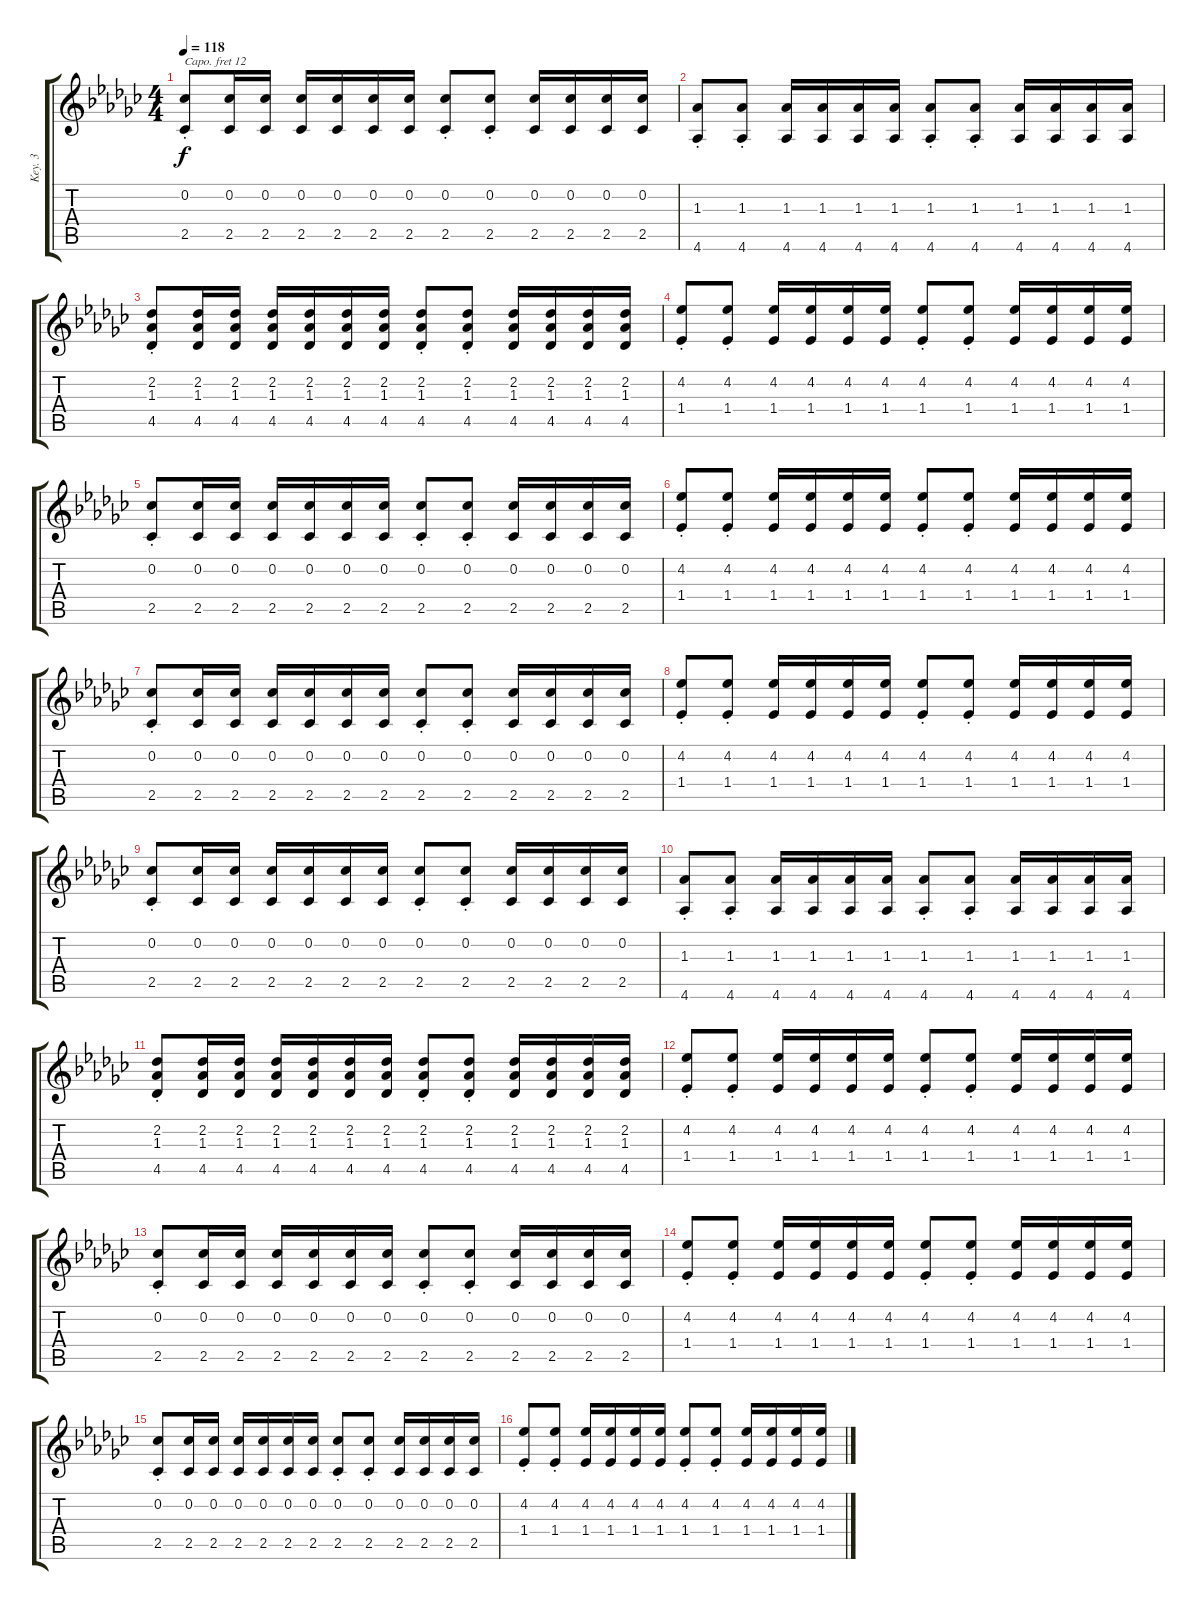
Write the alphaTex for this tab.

\track ("Key. 3" "Key. 3") {instrument stringensemble1}
\staff {score tabs}
\capo 12
\tuning (E4 B3 G3 D3 A2 E2) {hide}
\ts (4 4)
\tempo 118
\clef g2
\ks ebminor
(0.2{st} 2.5{st}).8{dy f} (0.2 2.5).16 (0.2 2.5).16 (0.2 2.5).16 (0.2 2.5).16 (0.2 2.5).16 (0.2 2.5).16 (0.2{st} 2.5{st}).8 (0.2{st} 2.5{st}).8 (0.2 2.5).16 (0.2 2.5).16 (0.2 2.5).16 (0.2 2.5).16 |
(1.3{st} 4.6{st}).8 (1.3{st} 4.6{st}).8 (1.3 4.6).16 (1.3 4.6).16 (1.3 4.6).16 (1.3 4.6).16 (1.3{st} 4.6{st}).8 (1.3{st} 4.6{st}).8 (1.3 4.6).16 (1.3 4.6).16 (1.3 4.6).16 (1.3 4.6).16 |
(2.2{st} 1.3{st} 4.5{st}).8 (2.2 1.3 4.5).16 (2.2 1.3 4.5).16 (2.2 1.3 4.5).16 (2.2 1.3 4.5).16 (2.2 1.3 4.5).16 (2.2 1.3 4.5).16 (2.2{st} 1.3{st} 4.5{st}).8 (2.2{st} 1.3{st} 4.5{st}).8 (2.2 1.3 4.5).16 (2.2 1.3 4.5).16 (2.2 1.3 4.5).16 (2.2 1.3 4.5).16 |
(4.2{st} 1.4{st}).8 (4.2{st} 1.4{st}).8 (4.2 1.4).16 (4.2 1.4).16 (4.2 1.4).16 (4.2 1.4).16 (4.2{st} 1.4{st}).8 (4.2{st} 1.4{st}).8 (4.2 1.4).16 (4.2 1.4).16 (4.2 1.4).16 (4.2 1.4).16 |
(0.2{st} 2.5{st}).8 (0.2 2.5).16 (0.2 2.5).16 (0.2 2.5).16 (0.2 2.5).16 (0.2 2.5).16 (0.2 2.5).16 (0.2{st} 2.5{st}).8 (0.2{st} 2.5{st}).8 (0.2 2.5).16 (0.2 2.5).16 (0.2 2.5).16 (0.2 2.5).16 |
(4.2{st} 1.4{st}).8 (4.2{st} 1.4{st}).8 (4.2 1.4).16 (4.2 1.4).16 (4.2 1.4).16 (4.2 1.4).16 (4.2{st} 1.4{st}).8 (4.2{st} 1.4{st}).8 (4.2 1.4).16 (4.2 1.4).16 (4.2 1.4).16 (4.2 1.4).16 |
(0.2{st} 2.5{st}).8 (0.2 2.5).16 (0.2 2.5).16 (0.2 2.5).16 (0.2 2.5).16 (0.2 2.5).16 (0.2 2.5).16 (0.2{st} 2.5{st}).8 (0.2{st} 2.5{st}).8 (0.2 2.5).16 (0.2 2.5).16 (0.2 2.5).16 (0.2 2.5).16 |
(4.2{st} 1.4{st}).8 (4.2{st} 1.4{st}).8 (4.2 1.4).16 (4.2 1.4).16 (4.2 1.4).16 (4.2 1.4).16 (4.2{st} 1.4{st}).8 (4.2{st} 1.4{st}).8 (4.2 1.4).16 (4.2 1.4).16 (4.2 1.4).16 (4.2 1.4).16 |
(0.2{st} 2.5{st}).8 (0.2 2.5).16 (0.2 2.5).16 (0.2 2.5).16 (0.2 2.5).16 (0.2 2.5).16 (0.2 2.5).16 (0.2{st} 2.5{st}).8 (0.2{st} 2.5{st}).8 (0.2 2.5).16 (0.2 2.5).16 (0.2 2.5).16 (0.2 2.5).16 |
(1.3{st} 4.6{st}).8 (1.3{st} 4.6{st}).8 (1.3 4.6).16 (1.3 4.6).16 (1.3 4.6).16 (1.3 4.6).16 (1.3{st} 4.6{st}).8 (1.3{st} 4.6{st}).8 (1.3 4.6).16 (1.3 4.6).16 (1.3 4.6).16 (1.3 4.6).16 |
(2.2{st} 1.3{st} 4.5{st}).8 (2.2 1.3 4.5).16 (2.2 1.3 4.5).16 (2.2 1.3 4.5).16 (2.2 1.3 4.5).16 (2.2 1.3 4.5).16 (2.2 1.3 4.5).16 (2.2{st} 1.3{st} 4.5{st}).8 (2.2{st} 1.3{st} 4.5{st}).8 (2.2 1.3 4.5).16 (2.2 1.3 4.5).16 (2.2 1.3 4.5).16 (2.2 1.3 4.5).16 |
(4.2{st} 1.4{st}).8 (4.2{st} 1.4{st}).8 (4.2 1.4).16 (4.2 1.4).16 (4.2 1.4).16 (4.2 1.4).16 (4.2{st} 1.4{st}).8 (4.2{st} 1.4{st}).8 (4.2 1.4).16 (4.2 1.4).16 (4.2 1.4).16 (4.2 1.4).16 |
(0.2{st} 2.5{st}).8{volume 6} (0.2 2.5).16 (0.2 2.5).16 (0.2 2.5).16 (0.2 2.5).16 (0.2 2.5).16 (0.2 2.5).16 (0.2{st} 2.5{st}).8 (0.2{st} 2.5{st}).8 (0.2 2.5).16 (0.2 2.5).16 (0.2 2.5).16 (0.2 2.5).16 |
(4.2{st} 1.4{st}).8 (4.2{st} 1.4{st}).8 (4.2 1.4).16 (4.2 1.4).16 (4.2 1.4).16 (4.2 1.4).16 (4.2{st} 1.4{st}).8 (4.2{st} 1.4{st}).8 (4.2 1.4).16 (4.2 1.4).16 (4.2 1.4).16 (4.2 1.4).16 |
(0.2{st} 2.5{st}).8 (0.2 2.5).16 (0.2 2.5).16 (0.2 2.5).16 (0.2 2.5).16 (0.2 2.5).16 (0.2 2.5).16 (0.2{st} 2.5{st}).8 (0.2{st} 2.5{st}).8 (0.2 2.5).16 (0.2 2.5).16 (0.2 2.5).16 (0.2 2.5).16 |
(4.2{st} 1.4{st}).8 (4.2{st} 1.4{st}).8 (4.2 1.4).16 (4.2 1.4).16 (4.2 1.4).16 (4.2 1.4).16 (4.2{st} 1.4{st}).8 (4.2{st} 1.4{st}).8 (4.2 1.4).16 (4.2 1.4).16 (4.2 1.4).16 (4.2 1.4).16
